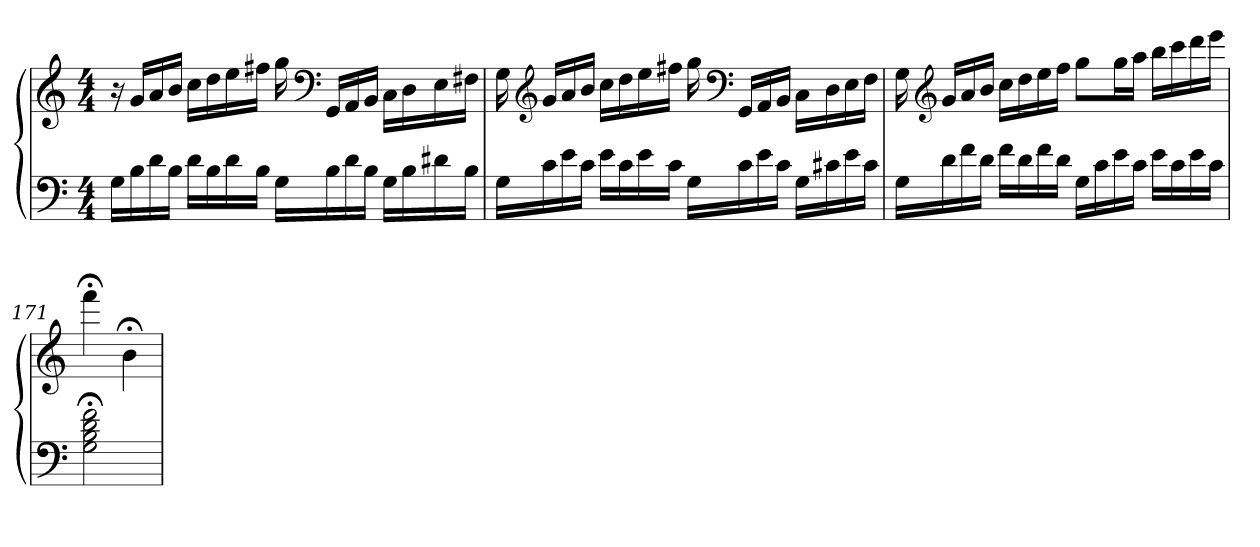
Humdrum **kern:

**kern	**kern
*part1	*part1
*staff2	*staff1
*clefF4	*clefG2
*k[]	*k[]
*C:	*C:
*M4/4	*M4/4
=	=
16GLL	16r
16B	16gLL
16d	16a
16BJJ	16bJJ
16dLL	16ccLL
16B	16dd
16d	16ee
16BJJ	16ff#XJJ
16GLL	16gg
*	*clefF4
16B	16GGLL
16d	16AA
16BJJ	16BBJJ
16GLL	16CLL
16B	16D
16d#X	16E
16BJJ	16F#XJJ
=169	=169
16GLL	16G
*	*clefG2
16c	16gLL
16e	16a
16cJJ	16bJJ
16eLL	16ccLL
16c	16dd
16e	16ee
16cJJ	16ff#XJJ
16GLL	16gg
*	*clefF4
16c	16GGLL
16e	16AA
16cJJ	16BBJJ
16GLL	16CLL
16c#X	16D
16e	16E
16c#JJ	16FJJ
=170	=170
16GLL	16G
*	*clefG2
16d	16gLL
16f	16a
16dJJ	16bJJ
16fLL	16ccLL
16d	16dd
16f	16ee
16dJJ	16ffJJ
16GLL	8ggL
16c	.
16e	16ggL
16cJJ	16aaJJ
16eLL	16bbLL
16c	16ccc
16e	16ddd
16cJJ	16eeeJJ
=171	=171
2G;< 2B;< 2d;< 2f;<	4fff;<
.	4b;<
=	=
*-	*-
